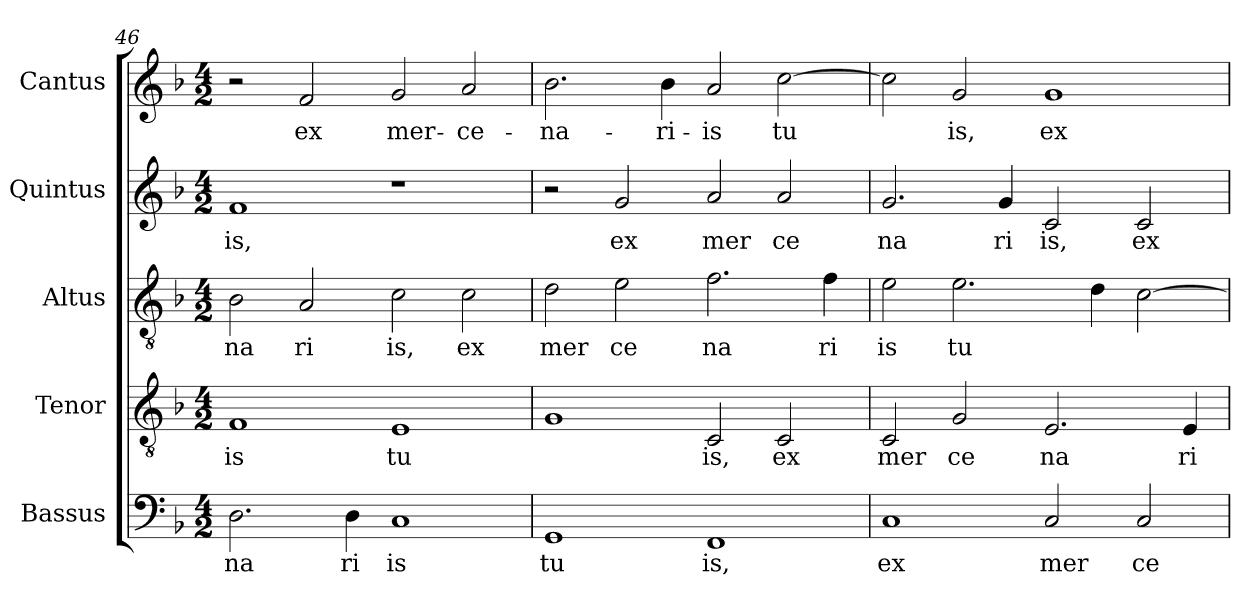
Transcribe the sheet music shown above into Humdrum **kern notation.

**kern	**text	**kern	**text	**kern	**text	**kern	**text	**kern	**text
*part5	*part5	*part4	*part4	*part3	*part3	*part2	*part2	*part1	*part1
*staff5	*staff5	*staff4	*staff4	*staff3	*staff3	*staff2	*staff2	*staff1	*staff1
*I"Bassus	*	*I"Tenor	*	*I"Altus	*	*I"Quintus	*	*I"Cantus	*
!!LO:LB:g=z
*clefF4	*	*clefGv2	*	*clefGv2	*	*clefG2	*	*clefG2	*
*ITrd-3c-5	*	*ITrd-3c-5	*	*ITrd-3c-5	*	*ITrd-3c-5	*	*	*
*k[b-e-]	*	*k[b-e-]	*	*k[b-e-]	*	*k[b-e-]	*	*k[b-]	*
*B-:	*	*B-:	*	*B-:	*	*B-:	*	*F:	*
*M4/2	*	*M4/2	*	*M4/2	*	*M4/2	*	*M4/2	*
=46	=46	=46	=46	=46	=46	=46	=46	=46	=46
!	!LO:LY:b:cj	!	!LO:LY:b:cj	!	!LO:LY:b:cj	!	!LO:LY:b:cj	!	!
2.G\	na	1B-	is	2e-\	na	1b-	is,	2r	.
!	!	!	!	!	!LO:LY:b:cj	!	!	!	!LO:LY:b:cj
.	.	.	.	2d/	ri	.	.	2f/	ex
!	!LO:LY:b:cj	!	!	!	!	!	!	!	!
4G\	ri	.	.	.	.	.	.	.	.
!	!LO:LY:b:cj	!	!LO:LY:b:cj	!	!LO:LY:b:cj	!	!	!	!LO:LY:b:cj
1F	is	1A	tu	2f\	is,	1r	.	2g/	mer-
!	!	!	!	!	!LO:LY:b:cj	!	!	!	!LO:LY:b:cj
.	.	.	.	2f\	ex	.	.	2a/	-ce-
=47	=47	=47	=47	=47	=47	=47	=47	=47	=47
!	!LO:LY:b:cj	!	!LO:LY:b:cj	!	!LO:LY:b:cj	!	!	!	!LO:LY:b:cj
1C	tu	1c	.	2g\	mer	2r	.	2.b-\	-na-
!	!	!	!	!	!LO:LY:b:cj	!	!LO:LY:b:cj	!	!
.	.	.	.	2a\	ce	2cc/	ex	.	.
!	!	!	!	!	!	!	!	!	!LO:LY:b:cj
.	.	.	.	.	.	.	.	4b-\	-ri-
!	!LO:LY:b:cj	!	!LO:LY:b:cj	!	!LO:LY:b:cj	!	!LO:LY:b:cj	!	!LO:LY:b:cj
1BB-	is,	2F/	is,	2.b-\	na	2dd/	mer	2a/	-is
!	!	!	!LO:LY:b:cj	!	!	!	!LO:LY:b:cj	!	!LO:LY:b:cj
.	.	2F/	ex	.	.	2dd/	ce	[>2cc\	tu-
!	!	!	!	!	!LO:LY:b:cj	!	!	!	!
.	.	.	.	4b-\	ri	.	.	.	.
=48	=48	=48	=48	=48	=48	=48	=48	=48	=48
!	!LO:LY:b:cj	!	!LO:LY:b:cj	!	!LO:LY:b:cj	!	!LO:LY:b:cj	!	!LO:LY:b:cj
1F	ex	2F/	mer	2a\	is	2.cc/	na	2cc\]	--
!	!	!	!LO:LY:b:cj	!	!LO:LY:b:cj	!	!	!	!LO:LY:b:cj
.	.	2c/	ce	2.a\	tu	.	.	2g/	-is,
!	!	!	!	!	!	!	!LO:LY:b:cj	!	!
.	.	.	.	.	.	4cc/	ri	.	.
!	!LO:LY:b:cj	!	!LO:LY:b:cj	!	!	!	!LO:LY:b:cj	!	!LO:LY:b:cj
2F/	mer	2.A/	na	.	.	2f/	is,	1g	ex
!	!	!	!	!	!LO:LY:b:cj	!	!	!	!
.	.	.	.	4g\	.	.	.	.	.
!	!LO:LY:b:cj	!	!	!	!LO:LY:b:cj	!	!LO:LY:b:cj	!	!
2F/	ce	.	.	[>2f\	.	2f/	ex	.	.
!	!	!	!LO:LY:b:cj	!	!	!	!	!	!
.	.	4A/	ri	.	.	.	.	.	.
=	=	=	=	=	=	=	=	=	=
*-	*-	*-	*-	*-	*-	*-	*-	*-	*-
